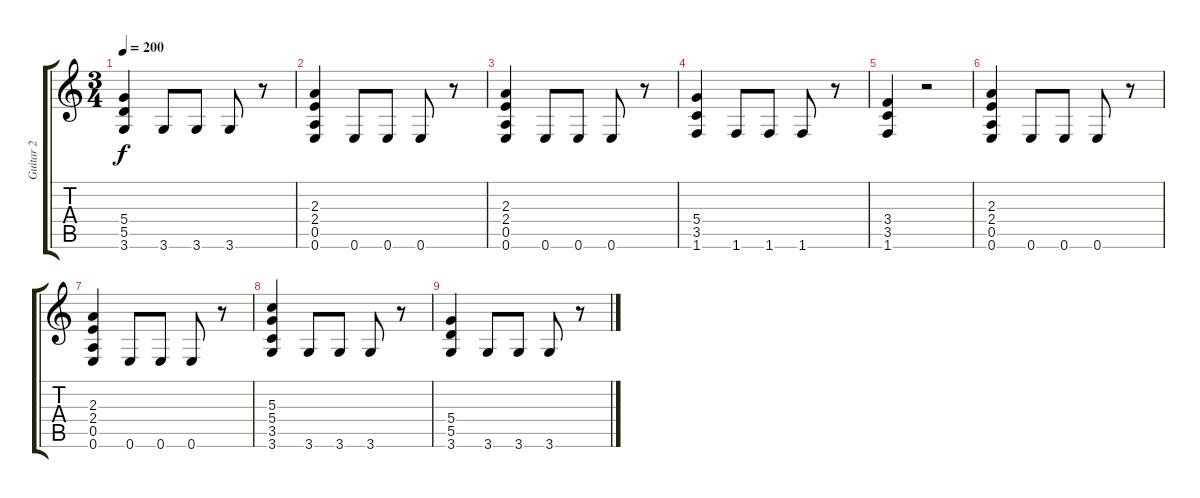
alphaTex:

\track ("Guitar 2" "Guitar 2") {instrument distortionguitar}
\staff {score tabs}
\tuning (E4 B3 G3 D3 A2 E2) {hide}
\ts (3 4)
\tempo 200
\clef g2
\ks c
(5.4 5.5 3.6).4{dy f} 3.6.8 3.6.8 3.6.8 r.8 |
(2.3 2.4 0.5 0.6).4 0.6.8 0.6.8 0.6.8 r.8 |
(2.3 2.4 0.5 0.6).4 0.6.8 0.6.8 0.6.8 r.8 |
(5.4 3.5 1.6).4 1.6.8 1.6.8 1.6.8 r.8 |
(3.4 3.5 1.6).4 r.2 |
(2.3 2.4 0.5 0.6).4 0.6.8 0.6.8 0.6.8 r.8 |
(2.3 2.4 0.5 0.6).4 0.6.8 0.6.8 0.6.8 r.8 |
(5.3 5.4 3.5 3.6).4 3.6.8 3.6.8 3.6.8 r.8 |
(5.4 5.5 3.6).4 3.6.8 3.6.8 3.6.8 r.8
